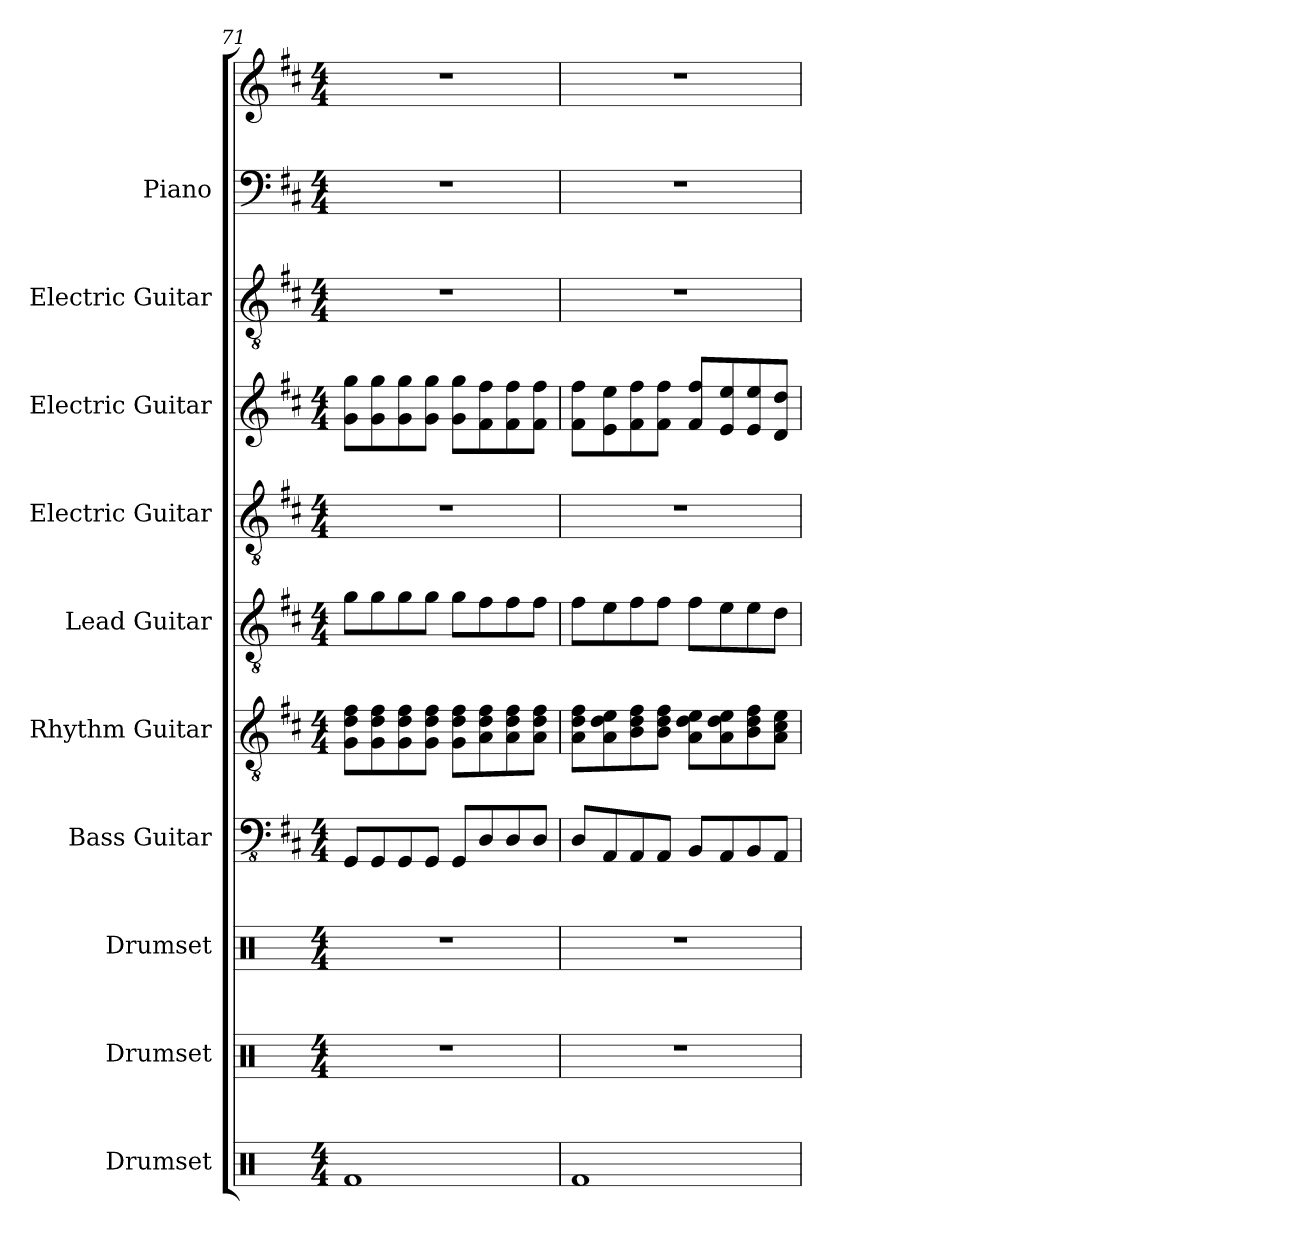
**kern	**kern	**kern	**kern	**kern	**kern	**kern	**kern	**kern	**kern	**kern
*part10	*part9	*part8	*part7	*part6	*part5	*part4	*part3	*part2	*part1	*part1
*staff11	*staff10	*staff9	*staff8	*staff7	*staff6	*staff5	*staff4	*staff3	*staff2	*staff1
*I"Drumset	*I"Drumset	*I"Drumset	*I"Bass Guitar	*I"Rhythm Guitar	*I"Lead Guitar	*I"Electric Guitar	*I"Electric Guitar	*I"Electric Guitar	*I"Piano	*
*I'Drs.	*I'Drs.	*I'Drs.	*I'B. Gtr.	*I'R. Gtr.	*I'L. Gtr.	*I'El. Guit.	*I'El. Guit.	*I'El. Guit.	*I'Pno.	*
*clefX	*clefX	*clefX	*clefFv4	*clefGv2	*clefGv2	*clefGv2	*clefG2	*clefGv2	*clefF4	*clefG2
*k[]	*k[]	*k[]	*k[f#c#]	*k[f#c#]	*k[f#c#]	*k[f#c#]	*k[f#c#]	*k[f#c#]	*k[f#c#]	*k[f#c#]
*M4/4	*M4/4	*M4/4	*M4/4	*M4/4	*M4/4	*M4/4	*M4/4	*M4/4	*M4/4	*M4/4
=71	=71	=71	=71	=71	=71	=71	=71	=71	=71	=71
1Rf	1r	1r	8GGG/L	8G\ 8d\ 8f#\L	8g\L	1r	8g\ 8gg\L	1r	1r	1r
.	.	.	8GGG/	8G\ 8d\ 8f#\	8g\	.	8g\ 8gg\	.	.	.
.	.	.	8GGG/	8G\ 8d\ 8f#\	8g\	.	8g\ 8gg\	.	.	.
.	.	.	8GGG/J	8G\ 8d\ 8f#\J	8g\J	.	8g\ 8gg\J	.	.	.
.	.	.	8GGG/L	8G\ 8d\ 8f#\L	8g\L	.	8g\ 8gg\L	.	.	.
.	.	.	8DD/	8A\ 8d\ 8f#\	8f#\	.	8f#\ 8ff#\	.	.	.
.	.	.	8DD/	8A\ 8d\ 8f#\	8f#\	.	8f#\ 8ff#\	.	.	.
.	.	.	8DD/J	8A\ 8d\ 8f#\J	8f#\J	.	8f#\ 8ff#\J	.	.	.
!!LO:PB:g=z
=72	=72	=72	=72	=72	=72	=72	=72	=72	=72	=72
1Rf	1r	1r	8DD/L	8A\ 8d\ 8f#\L	8f#\L	1r	8f#\ 8ff#\L	1r	1r	1r
.	.	.	8AAA/	8A\ 8d\ 8e\	8e\	.	8e\ 8ee\	.	.	.
.	.	.	8AAA/	8B\ 8d\ 8f#\	8f#\	.	8f#\ 8ff#\	.	.	.
.	.	.	8AAA/J	8B\ 8d\ 8f#\J	8f#\J	.	8f#\ 8ff#\J	.	.	.
.	.	.	8BBB/L	8A\ 8d\ 8e\L	8f#\L	.	8f#/ 8ff#/L	.	.	.
.	.	.	8AAA/	8A\ 8d\ 8e\	8e\	.	8e/ 8ee/	.	.	.
.	.	.	8BBB/	8B\ 8d\ 8f#\	8e\	.	8e/ 8ee/	.	.	.
.	.	.	8AAA/J	8A\ 8c#\ 8e\J	8d\J	.	8d/ 8dd/J	.	.	.
=	=	=	=	=	=	=	=	=	=	=
*-	*-	*-	*-	*-	*-	*-	*-	*-	*-	*-
